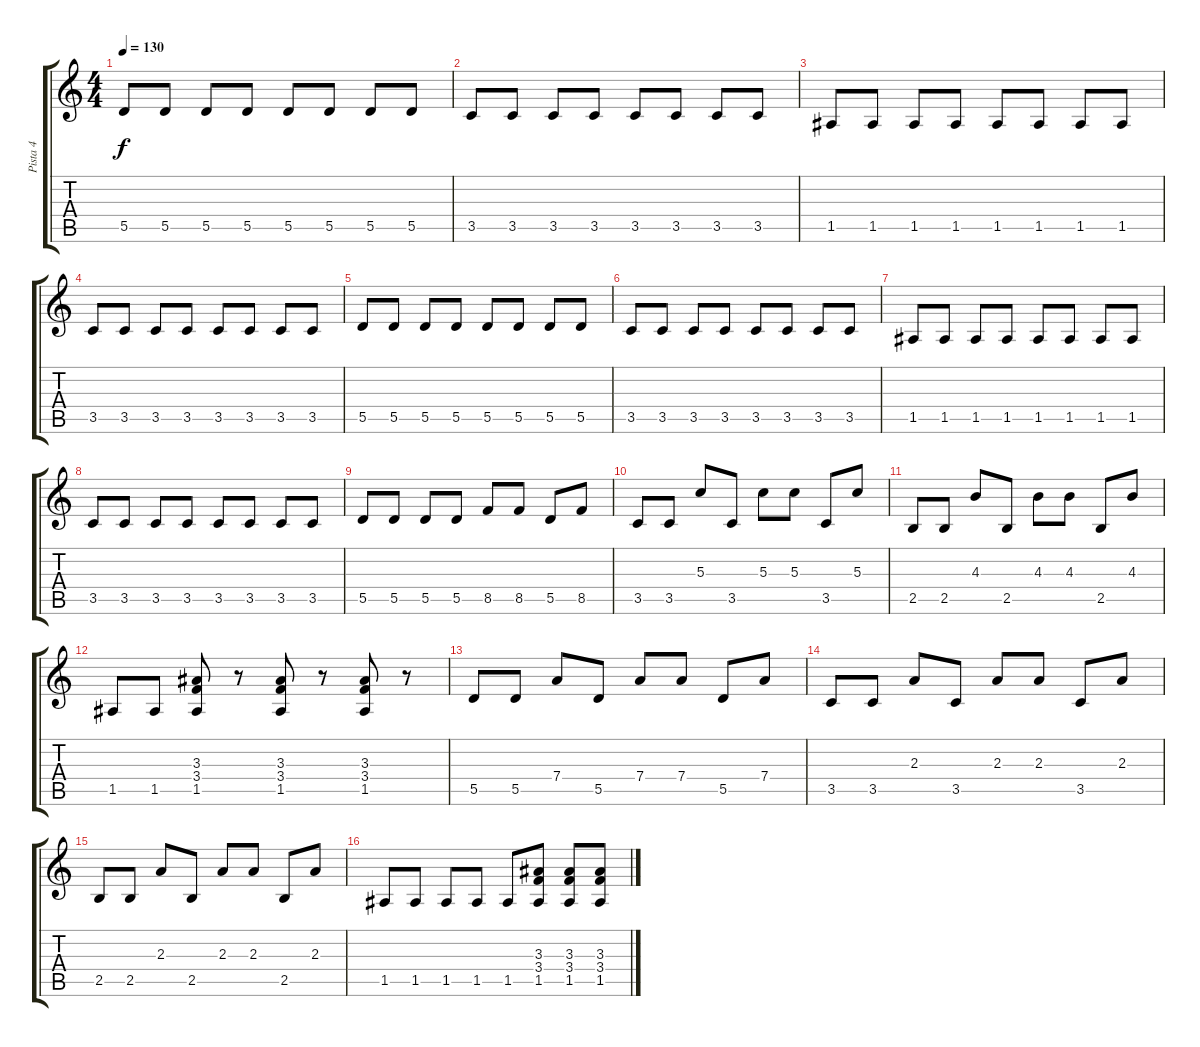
\track ("Pista 4" "Pista 4") {instrument distortionguitar}
\staff {score tabs}
\tuning (E4 B3 G3 D3 A2 D2) {hide}
\ts (4 4)
\tempo 130
\clef g2
\ks c
5.5.8{dy f} 5.5.8 5.5.8 5.5.8 5.5.8 5.5.8 5.5.8 5.5.8 |
3.5.8 3.5.8 3.5.8 3.5.8 3.5.8 3.5.8 3.5.8 3.5.8 |
1.5.8 1.5.8 1.5.8 1.5.8 1.5.8 1.5.8 1.5.8 1.5.8 |
3.5.8 3.5.8 3.5.8 3.5.8 3.5.8 3.5.8 3.5.8 3.5.8 |
5.5.8 5.5.8 5.5.8 5.5.8 5.5.8 5.5.8 5.5.8 5.5.8 |
3.5.8 3.5.8 3.5.8 3.5.8 3.5.8 3.5.8 3.5.8 3.5.8 |
1.5.8 1.5.8 1.5.8 1.5.8 1.5.8 1.5.8 1.5.8 1.5.8 |
3.5.8 3.5.8 3.5.8 3.5.8 3.5.8 3.5.8 3.5.8 3.5.8 |
5.5.8 5.5.8 5.5.8 5.5.8 8.5.8 8.5.8 5.5.8 8.5.8 |
3.5.8 3.5.8 5.3.8 3.5.8 5.3.8 5.3.8 3.5.8 5.3.8 |
2.5.8 2.5.8 4.3.8 2.5.8 4.3.8 4.3.8 2.5.8 4.3.8 |
1.5.8 1.5.8 (3.3 3.4 1.5).8 r.8 (3.3 3.4 1.5).8 r.8 (3.3 3.4 1.5).8 r.8 |
5.5.8 5.5.8 7.4.8 5.5.8 7.4.8 7.4.8 5.5.8 7.4.8 |
3.5.8 3.5.8 2.3.8 3.5.8 2.3.8 2.3.8 3.5.8 2.3.8 |
2.5.8 2.5.8 2.3.8 2.5.8 2.3.8 2.3.8 2.5.8 2.3.8 |
1.5.8 1.5.8 1.5.8 1.5.8 1.5.8 (3.3 3.4 1.5).8 (3.3 3.4 1.5).8 (3.3 3.4 1.5).8
